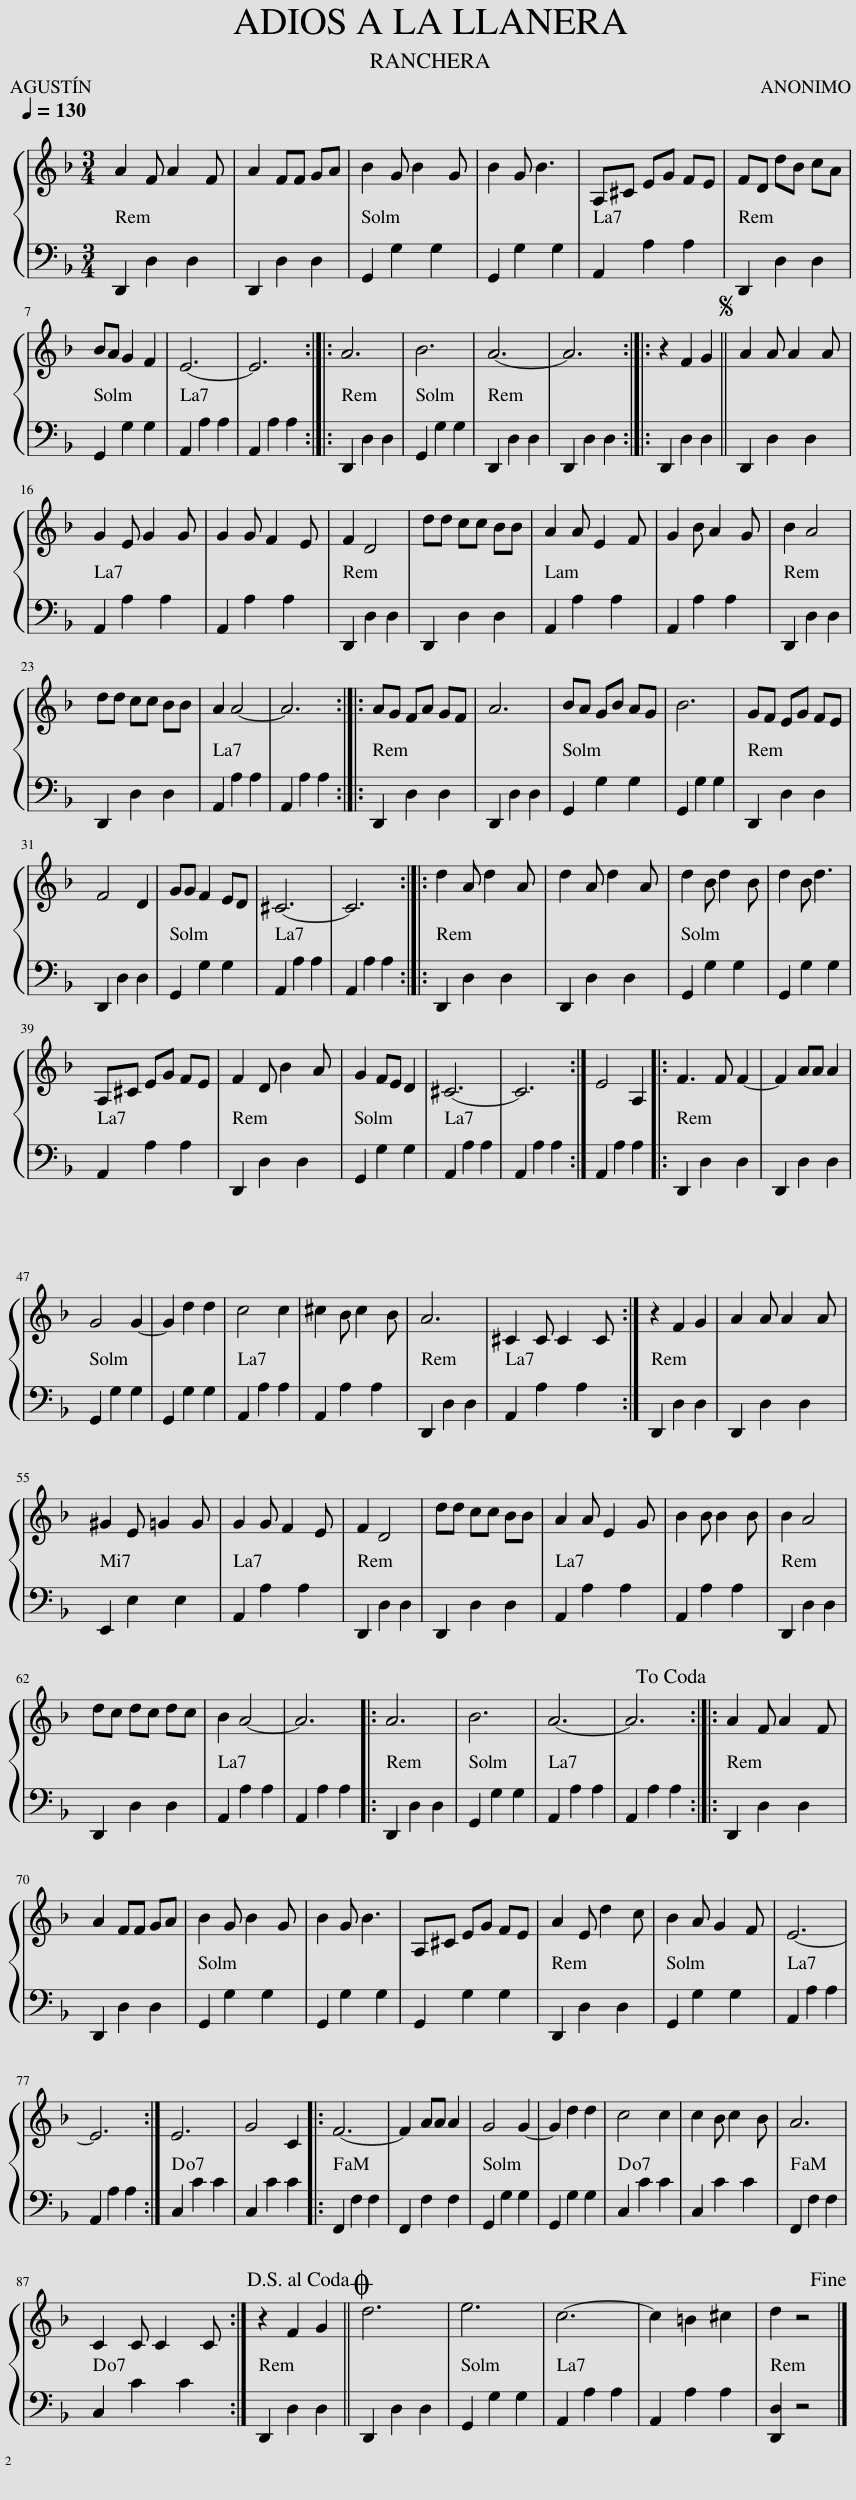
X:1
%%score { 1 | 2 }
L:1/8
Q:1/4=130
M:3/4
I:linebreak $
K:F
V:1 treble
V:2 bass
V:1
 A2 F A2 F | A2 FF GA | B2 G B2 G | B2 G B3 | A,^C EG FE | %5
 FD dB cA |$ BA G2 F2 | E6- | E6 :: A6 | %10
 B6 | A6- | A6 :: z2 F2 G2 ||S A2 A A2 A |$ %15
 G2 E G2 G | G2 G F2 E | F2 D4 | dd cc BB | A2 A E2 F | %20
 G2 B A2 G | B2 A4 |$ dd cc BB | A2 A4- | A6 :: %25
 AG FA GF | A6 | BA GB AG | B6 | GF EG FE |$ %30
 F4 D2 | GG F2 ED | ^C6- | C6 :: d2 A d2 A | %35
 d2 A d2 A | d2 B d2 B | d2 B d3 |$ A,^C EG FE | F2 D B2 A | %40
 G2 FE D2 | ^C6- | C6 :| E4 A,2 |: F3 F F2- | %45
 F2 AA A2 |$ G4 G2- | G2 d2 d2 | c4 c2 | ^c2 B c2 B | %50
 A6 | ^C2 C C2 C :| z2 F2 G2 | A2 A A2 A |$ ^G2 E =G2 G | %55
 G2 G F2 E | F2 D4 | dd cc BB | A2 A E2 G | B2 B B2 B | %60
 B2 A4 |$ dc dc dc | B2 A4- | A6 |: A6 | %65
 B6 | A6- | A6!dacoda! :: A2 F A2 F |$ A2 FF GA | %70
 B2 G B2 G | B2 G B3 | A,^C EG FE | A2 E d2 c | B2 A G2 F | %75
 E6- |$ E6 :| E6 | G4 C2 |: F6- | %80
 F2 AA A2 | G4 G2- | G2 d2 d2 | c4 c2 | c2 B c2 B | %85
 A6 |$ C2 C C2 C :| z2 F2 G2!D.S.! ||O d6 | e6 | %90
 c6- | c2 =B2 ^c2 | d2 z4!fine! |] %93
V:2
 D,,2 D,2 D,2 | D,,2 D,2 D,2 | G,,2 G,2 G,2 | G,,2 G,2 G,2 | A,,2 A,2 A,2 | %5
 D,,2 D,2 D,2 |$ G,,2 G,2 G,2 | A,,2 A,2 A,2 | A,,2 A,2 A,2 :: D,,2 D,2 D,2 | %10
 G,,2 G,2 G,2 | D,,2 D,2 D,2 | D,,2 D,2 D,2 :: D,,2 D,2 D,2 || D,,2 D,2 D,2 |$ %15
 A,,2 A,2 A,2 | A,,2 A,2 A,2 | D,,2 D,2 D,2 | D,,2 D,2 D,2 | A,,2 A,2 A,2 | %20
 A,,2 A,2 A,2 | D,,2 D,2 D,2 |$ D,,2 D,2 D,2 | A,,2 A,2 A,2 | A,,2 A,2 A,2 :: %25
 D,,2 D,2 D,2 | D,,2 D,2 D,2 | G,,2 G,2 G,2 | G,,2 G,2 G,2 | D,,2 D,2 D,2 |$ %30
 D,,2 D,2 D,2 | G,,2 G,2 G,2 | A,,2 A,2 A,2 | A,,2 A,2 A,2 :: D,,2 D,2 D,2 | %35
 D,,2 D,2 D,2 | G,,2 G,2 G,2 | G,,2 G,2 G,2 |$ A,,2 A,2 A,2 | D,,2 D,2 D,2 | %40
 G,,2 G,2 G,2 | A,,2 A,2 A,2 | A,,2 A,2 A,2 :| A,,2 A,2 A,2 |: D,,2 D,2 D,2 | %45
 D,,2 D,2 D,2 |$ G,,2 G,2 G,2 | G,,2 G,2 G,2 | A,,2 A,2 A,2 | A,,2 A,2 A,2 | %50
 D,,2 D,2 D,2 | A,,2 A,2 A,2 :| D,,2 D,2 D,2 | D,,2 D,2 D,2 |$ E,,2 E,2 E,2 | %55
 A,,2 A,2 A,2 | D,,2 D,2 D,2 | D,,2 D,2 D,2 | A,,2 A,2 A,2 | A,,2 A,2 A,2 | %60
 D,,2 D,2 D,2 |$ D,,2 D,2 D,2 | A,,2 A,2 A,2 | A,,2 A,2 A,2 |: D,,2 D,2 D,2 | %65
 G,,2 G,2 G,2 | A,,2 A,2 A,2 | A,,2 A,2 A,2 :: D,,2 D,2 D,2 |$ D,,2 D,2 D,2 | %70
 G,,2 G,2 G,2 | G,,2 G,2 G,2 | G,,2 G,2 G,2 | D,,2 D,2 D,2 | G,,2 G,2 G,2 | %75
 A,,2 A,2 A,2 |$ A,,2 A,2 A,2 :| C,2 C2 C2 | C,2 C2 C2 |: F,,2 F,2 F,2 | %80
 F,,2 F,2 F,2 | G,,2 G,2 G,2 | G,,2 G,2 G,2 | C,2 C2 C2 | C,2 C2 C2 | %85
 F,,2 F,2 F,2 |$ C,2 C2 C2 :| D,,2 D,2 D,2 || D,,2 D,2 D,2 | G,,2 G,2 G,2 | %90
 A,,2 A,2 A,2 | A,,2 A,2 A,2 | [D,,D,]2 z4 |] %93
